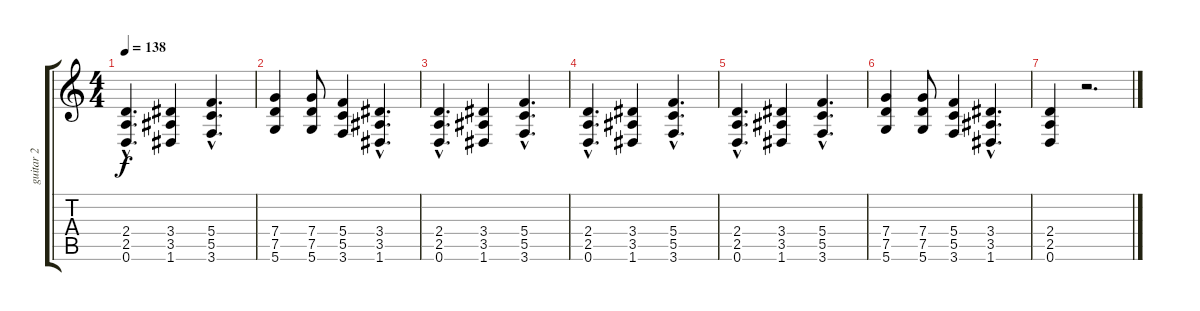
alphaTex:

\track ("guitar 2" "guitar 2") {instrument distortionguitar}
\staff {score tabs}
\tuning (D4 A3 F3 C3 G2 D2) {hide}
\ts (4 4)
\tempo 138
\clef g2
\ks c
(2.4{hac} 2.5{hac} 0.6{hac}).4{d dy f} (3.4 3.5 1.6).4 (5.4{hac} 5.5{hac} 3.6{hac}).4{d} |
(7.4 7.5 5.6).4 (7.4 7.5 5.6).8 (5.4 5.5 3.6).4 (3.4{hac} 3.5{hac} 1.6{hac}).4{d} |
(2.4{hac} 2.5{hac} 0.6{hac}).4{d} (3.4 3.5 1.6).4 (5.4{hac} 5.5{hac} 3.6{hac}).4{d} |
(2.4{hac} 2.5{hac} 0.6{hac}).4{d} (3.4 3.5 1.6).4 (5.4{hac} 5.5{hac} 3.6{hac}).4{d} |
(2.4{hac} 2.5{hac} 0.6{hac}).4{d} (3.4 3.5 1.6).4 (5.4{hac} 5.5{hac} 3.6{hac}).4{d} |
(7.4 7.5 5.6).4 (7.4 7.5 5.6).8 (5.4 5.5 3.6).4 (3.4{hac} 3.5{hac} 1.6{hac}).4{d} |
(2.4 2.5 0.6).4 r.2{d}
